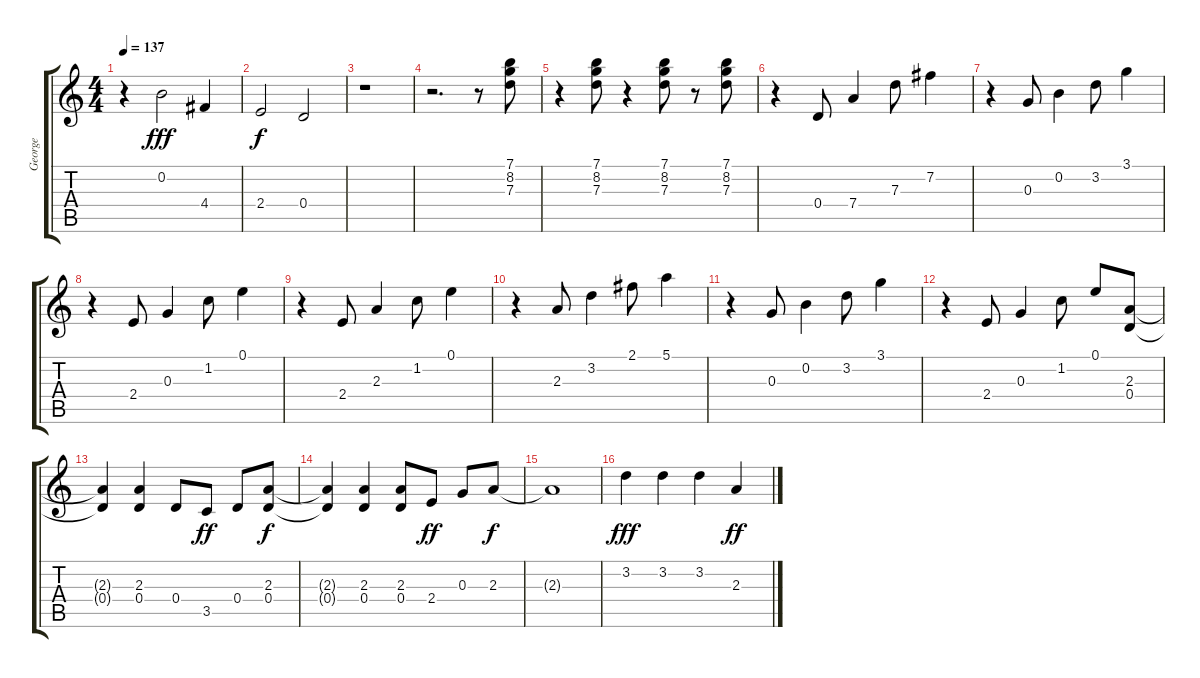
\track ("George" "George") {instrument electricguitarclean}
\staff {score tabs}
\tuning (E4 B3 G3 D3 A2 E2) {hide}
\ts (4 4)
\tempo 137
\clef g2
\ks c
r.4{dy fff} 0.2.2 4.4.4 |
2.4.2{dy f} 0.4.2 |
r.1 |
r.2{d} r.8 (7.1 8.2 7.3).8 |
r.4 (7.1 8.2 7.3).8 r.4 (7.1 8.2 7.3).8 r.8 (7.1 8.2 7.3).8 |
r.4 0.4.8 7.4.4 7.3.8 7.2.4 |
r.4 0.3.8 0.2.4 3.2.8 3.1.4 |
r.4 2.4.8 0.3.4 1.2.8 0.1.4 |
r.4 2.4.8 2.3.4 1.2.8 0.1.4 |
r.4 2.3.8 3.2.4 2.1.8 5.1.4 |
r.4 0.3.8 0.2.4 3.2.8 3.1.4 |
r.4 2.4.8 0.3.4 1.2.8 0.1.8 (2.3 0.4).8 |
(2.3{t} 0.4{t}).4 (2.3 0.4).4 0.4.8 3.5.8{dy ff} 0.4.8 (2.3 0.4).8{dy f} |
(2.3{t} 0.4{t}).4 (2.3 0.4).4 (2.3 0.4).8 2.4.8{dy ff} 0.3.8 2.3.8{dy f} |
2.3{t}.1 |
3.2.4{dy fff} 3.2.4 3.2.4 2.3.4{dy ff}
